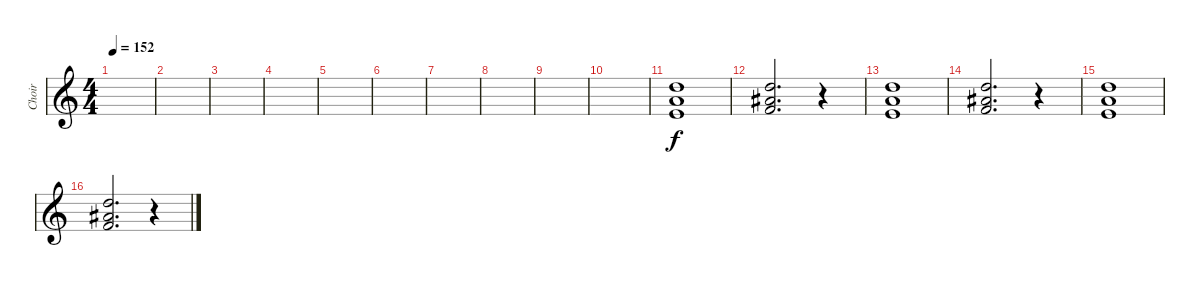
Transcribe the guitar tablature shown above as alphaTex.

\track ("Choir" "Choir") {instrument choiraahs}
\staff {score}
\tuning (E4 B3 G3 D3 A2 E2) {hide}
\ts (4 4)
\tempo 152
\clef g2
\ks c
|
|
|
|
|
|
|
|
|
|
(10.1 5.2 14.3).1 |
(10.1 6.2 15.3).2{d} r.4 |
(10.1 5.2 14.3).1 |
(10.1 6.2 15.3).2{d} r.4 |
(10.1 5.2 14.3).1 |
(10.1 6.2 15.3).2{d} r.4
